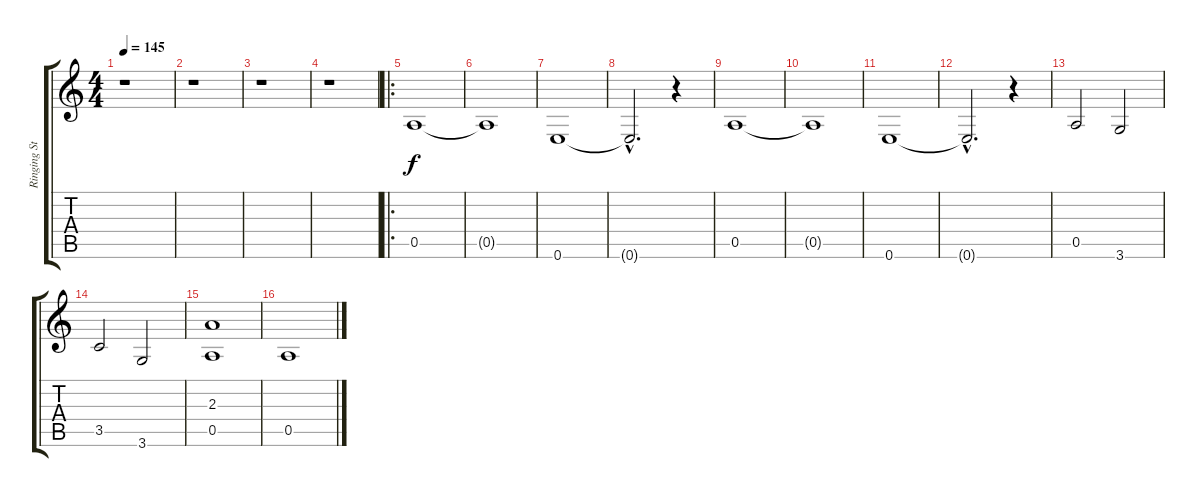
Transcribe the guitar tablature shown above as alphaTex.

\track ("Ringing String" "Ringing St") {instrument electricguitarclean}
\staff {score tabs}
\tuning (E4 B3 G3 D3 A2 E2) {hide}
\ts (4 4)
\tempo 145
\clef g2
\ks c
r.1{dy f instrument electricguitarclean} |
r.1 |
r.1 |
r.1 |
\ro
0.5.1 |
0.5{t}.1 |
0.6.1 |
0.6{hac t}.2{d} r.4 |
0.5.1 |
0.5{t}.1 |
0.6.1 |
0.6{hac t}.2{d} r.4 |
0.5.2 3.6.2 |
3.5.2 3.6.2 |
(2.3 0.5).1 |
0.5.1
